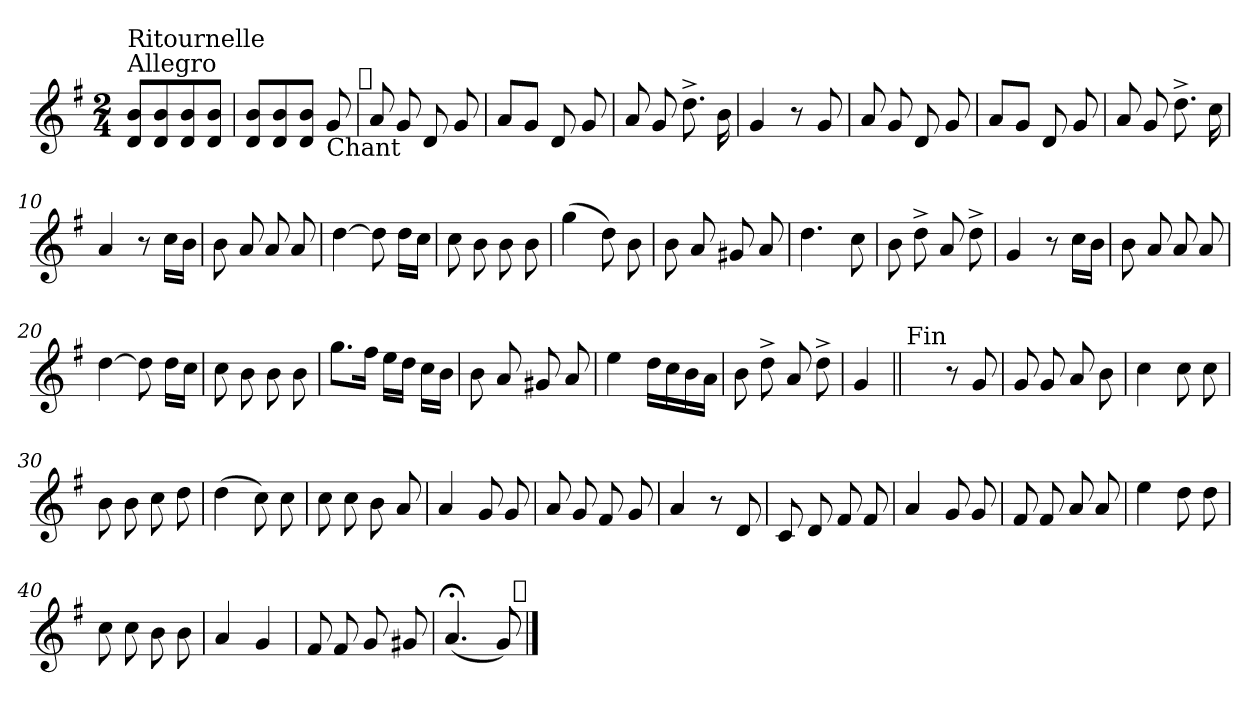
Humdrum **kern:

**kern
*part1
*staff1
*clefG2
*k[f#]
*G:
*M2/4
=1
!LO:TX:a:t=Allegro
!LO:TX:a:t=Ritournelle
8d/ 8b/L
8d/ 8b/
8d/ 8b/
8d/ 8b/J
=2
8d/ 8b/L
8d/ 8b/
8d/ 8b/J
!LO:TX:b:t=Chant
8g/
!LO:TX:a:t=𝄋
=3
8a/
8g/
8d/
8g/
=4
8a/L
8g/J
8d/
8g/
=5
8a/
8g/
8.dd^>\
16b\
=6
4g/
8r
8g/
=7
8a/
8g/
8d/
8g/
!!LO:LB:g=z
=8
8a/L
8g/J
8d/
8g/
=9
8a/
8g/
8.dd^>\
16cc\
=10
4a/
8r
16cc\LL
16b\JJ
=11
8b\
8a/
8a/
8a/
=12
[4dd\
8dd\]
16dd\LL
16cc\JJ
=13
8cc\
8b\
8b\
8b\
=14
(>4gg\
8dd\)
8b\
=15
8b\
8a/
8g#X/
8a/
=16
4.dd\
8cc\
!!LO:LB:g=z
=17
8b\
8dd^>\
8a/
8dd^>\
=18
4g/
8r
16cc\LL
16b\JJ
=19
8b\
8a/
8a/
8a/
=20
[4dd\
8dd\]
16dd\LL
16cc\JJ
=21
8cc\
8b\
8b\
8b\
=22
8.gg\L
16ff#\Jk
16ee\LL
16dd\JJ
16cc\LL
16b\JJ
=23
8b\
8a/
8g#X/
8a/
=24
4ee\
16dd\LL
16cc\
16b\
16a\JJ
!!LO:LB:g=z
=25
8b\
8dd^>\
8a/
8dd^>\
=26
4g/
=27||
!LO:TX:a:t=Fin
4ryy
8r
8g/
=28
8g/
8g/
8a/
8b\
=29
4cc\
8cc\
8cc\
=30
8b\
8b\
8cc\
8dd\
=31
(>4dd\
8cc\)
8cc\
=32
8cc\
8cc\
8b\
8a/
=33
4a/
8g/
8g/
!!LO:LB:g=z
=34
8a/
8g/
8f#/
8g/
=35
4a/
8r
8d/
=36
8c/
8d/
8f#/
8f#/
=37
4a/
8g/
8g/
=38
8f#/
8f#/
8a/
8a/
=39
4ee\
8dd\
8dd\
=40
8cc\
8cc\
8b\
8b\
=41
4a/
4g/
!!LO:LB:g=z
=42
8f#/
8f#/
8g/
8g#X/
=43
(<4.a;</
8g/)
!LO:TX:a:t=𝄋
==
*-
